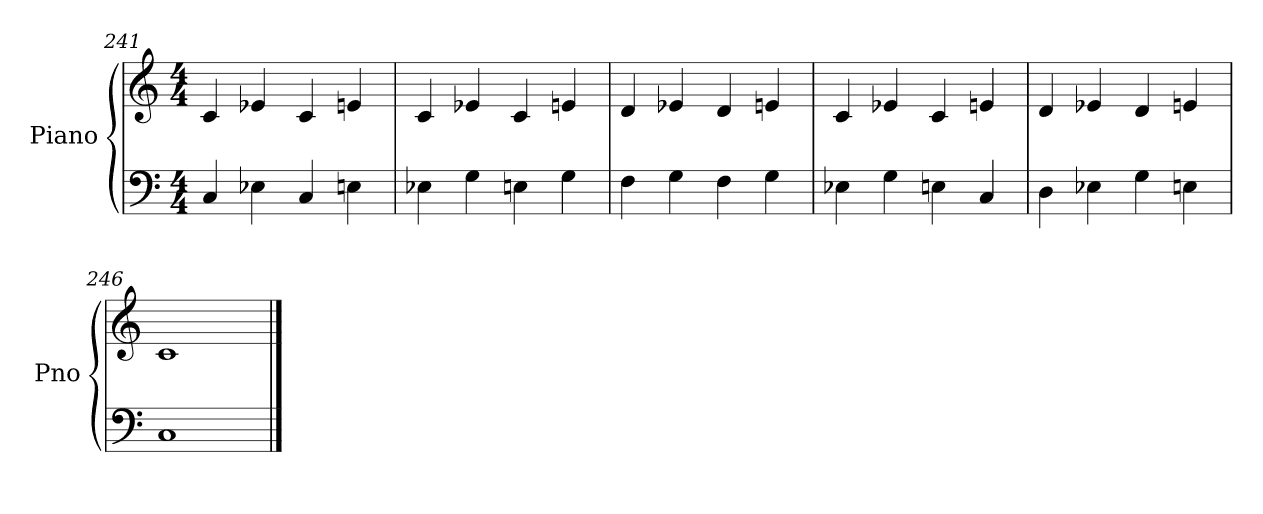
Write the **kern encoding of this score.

**kern	**kern
*part1	*part1
*staff2	*staff1
*I"Piano	*
*I'Pno	*
!!LO:PB:g=z
*clefF4	*clefG2
*k[]	*k[]
*M4/4	*M4/4
=241	=241
4C/	4c/
4E-X\	4e-X/
4C/	4c/
4En\	4en/
=242	=242
4E-X\	4c/
4G\	4e-X/
4En\	4c/
4G\	4en/
=243	=243
4F\	4d/
4G\	4e-X/
4F\	4d/
4G\	4en/
=244	=244
4E-X\	4c/
4G\	4e-X/
4En\	4c/
4C/	4en/
=245	=245
4D\	4d/
4E-X\	4e-X/
4G\	4d/
4En\	4en/
=246	=246
1C	1c
==	==
*-	*-
